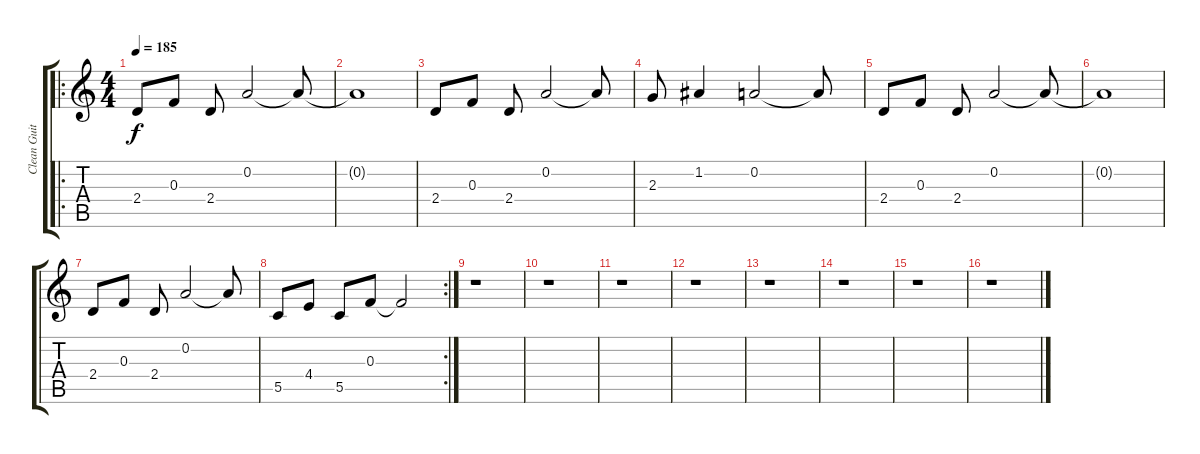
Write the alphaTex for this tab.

\track ("Clean Guitar 1" "Clean Guit") {instrument acousticguitarsteel}
\staff {score tabs}
\tuning (D4 A3 F3 C3 G2 C2) {hide}
\ro
\ts (4 4)
\tempo 185
\clef g2
\ks c
2.4.8{dy f} 0.3.8 2.4.8 0.2.2 0.2{t}.8 |
0.2{t}.1 |
2.4.8 0.3.8 2.4.8 0.2.2 0.2{t}.8 |
2.3.8 1.2.4 0.2.2 0.2{t}.8 |
2.4.8 0.3.8 2.4.8 0.2.2 0.2{t}.8 |
0.2{t}.1 |
2.4.8 0.3.8 2.4.8 0.2.2 0.2{t}.8 |
\rc 2
5.5.8 4.4.8 5.5.8 0.3.8 0.3{t}.2 |
r.1 |
r.1 |
r.1 |
r.1 |
r.1 |
r.1 |
r.1 |
r.1
